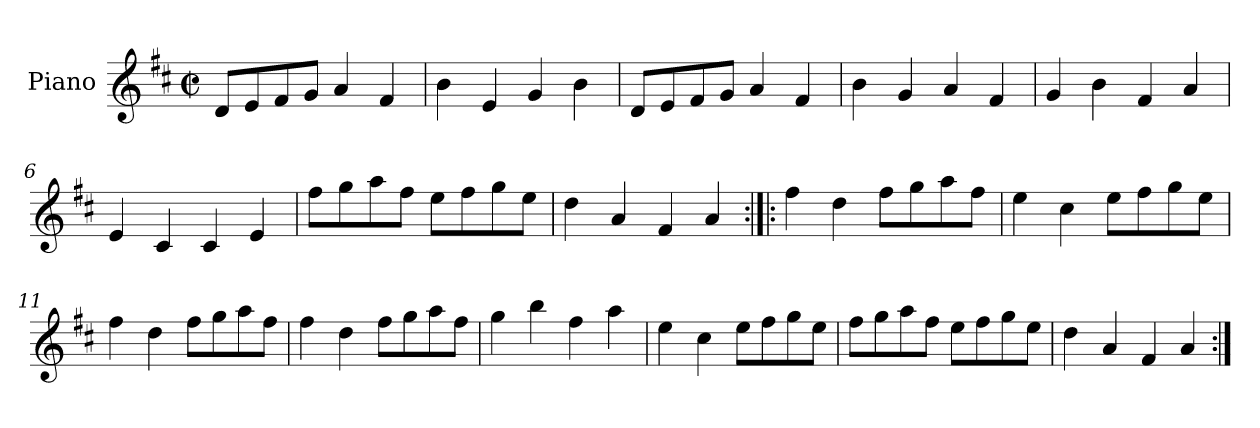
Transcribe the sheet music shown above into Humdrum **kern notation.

**kern
*part1
*staff1
*I"Piano
*I'Pno.
*clefG2
*k[f#c#]
*M2/2
*met(c|)
=1
8d/L
8e/
8f#/
8g/J
4a/
4f#/
=2
4b\
4e/
4g/
4b\
=3
8d/L
8e/
8f#/
8g/J
4a/
4f#/
=4
4b\
4g/
4a/
4f#/
=5
4g/
4b\
4f#/
4a/
=6
4e/
4c#/
4c#/
4e/
=7
8ff#\L
8gg\
8aa\
8ff#\J
8ee\L
8ff#\
8gg\
8ee\J
=8
4dd\
4a/
4f#/
4a/
=9:|!|:
4ff#\
4dd\
8ff#\L
8gg\
8aa\
8ff#\J
=10
4ee\
4cc#\
8ee\L
8ff#\
8gg\
8ee\J
=11
4ff#\
4dd\
8ff#\L
8gg\
8aa\
8ff#\J
=12
4ff#\
4dd\
8ff#\L
8gg\
8aa\
8ff#\J
=13
4gg\
4bb\
4ff#\
4aa\
=14
4ee\
4cc#\
8ee\L
8ff#\
8gg\
8ee\J
=15
8ff#\L
8gg\
8aa\
8ff#\J
8ee\L
8ff#\
8gg\
8ee\J
=16
4dd\
4a/
4f#/
4a/
=:|!
*-
